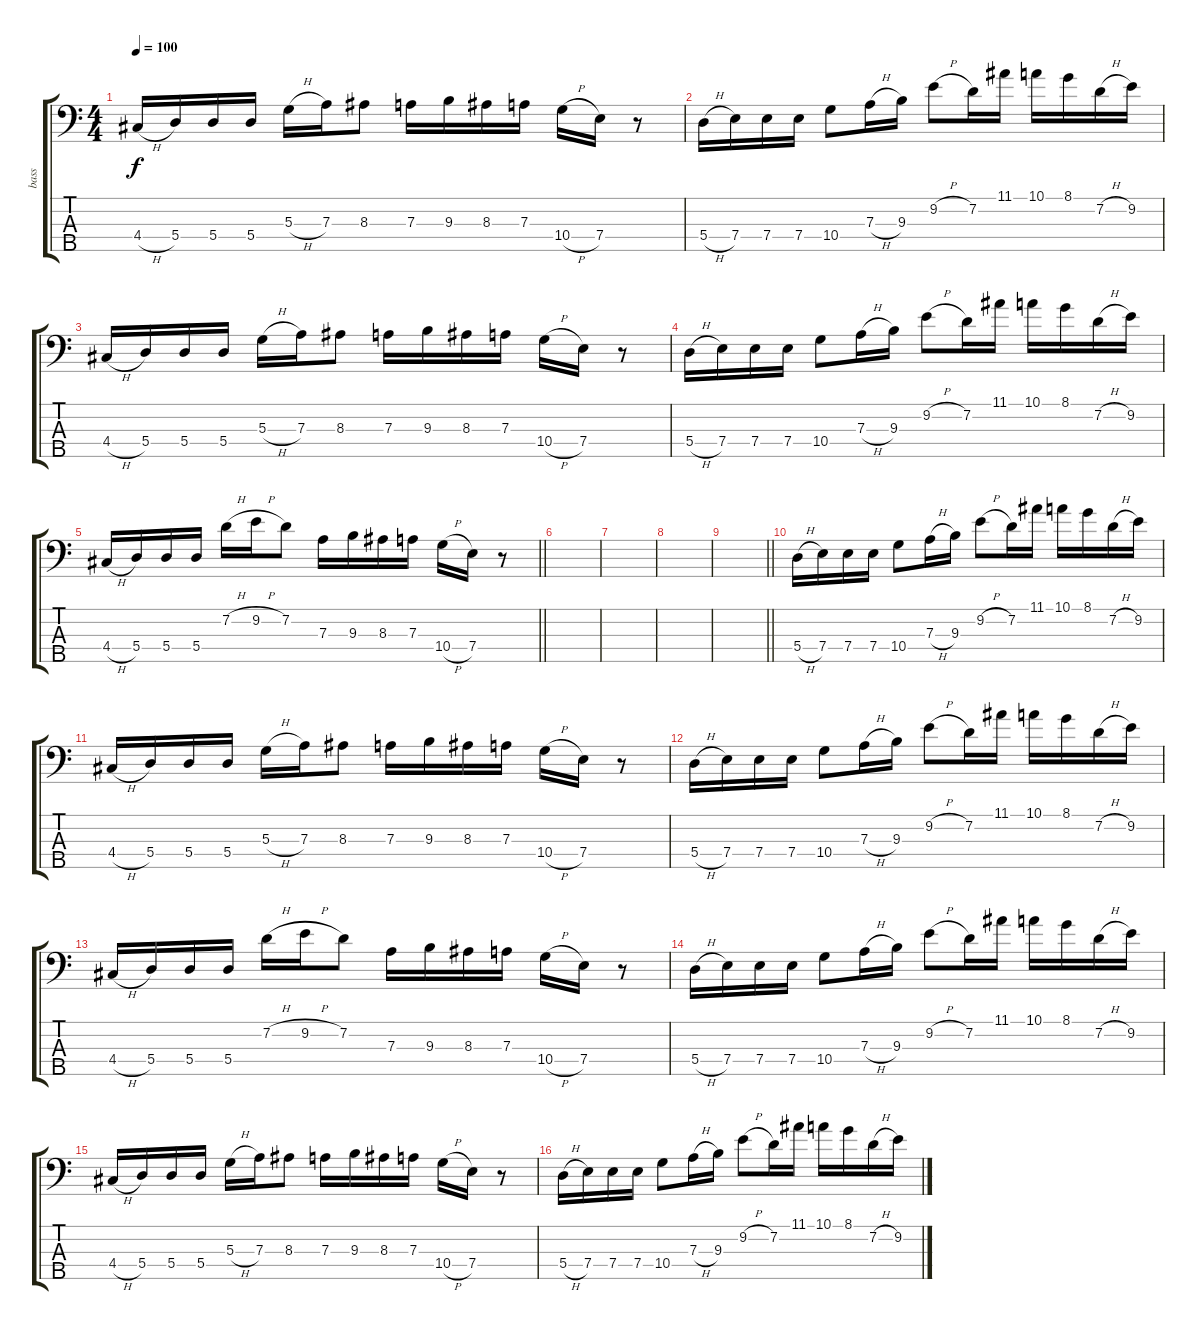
\track ("bass" "bass") {instrument slapbass2}
\staff {score tabs}
\tuning (B2 G2 D2 A1 E1) {hide}
\ts (4 4)
\tempo 100
\clef f4
\ks c
4.4{h}.16{dy f} 5.4.16 5.4.16 5.4.16 5.3{h}.16 7.3.16 8.3.8 7.3.16 9.3.16 8.3.16 7.3.16 10.4{h}.16 7.4.16 r.8 |
5.4{h}.16 7.4.16 7.4.16 7.4.16 10.4.8 7.3{h}.16 9.3.16 9.2{h}.8 7.2.16 11.1.16 10.1.16 8.1.16 7.2{h}.16 9.2.16 |
4.4{h}.16 5.4.16 5.4.16 5.4.16 5.3{h}.16 7.3.16 8.3.8 7.3.16 9.3.16 8.3.16 7.3.16 10.4{h}.16 7.4.16 r.8 |
5.4{h}.16 7.4.16 7.4.16 7.4.16 10.4.8 7.3{h}.16 9.3.16 9.2{h}.8 7.2.16 11.1.16 10.1.16 8.1.16 7.2{h}.16 9.2.16 |
\barLineRight lightlight
4.4{h}.16 5.4.16 5.4.16 5.4.16 7.2{h}.16 9.2{h}.16 7.2.8 7.3.16 9.3.16 8.3.16 7.3.16 10.4{h}.16 7.4.16 r.8 |
|
|
|
\barLineRight lightlight
|
5.4{h}.16 7.4.16 7.4.16 7.4.16 10.4.8 7.3{h}.16 9.3.16 9.2{h}.8 7.2.16 11.1.16 10.1.16 8.1.16 7.2{h}.16 9.2.16 |
4.4{h}.16 5.4.16 5.4.16 5.4.16 5.3{h}.16 7.3.16 8.3.8 7.3.16 9.3.16 8.3.16 7.3.16 10.4{h}.16 7.4.16 r.8 |
5.4{h}.16 7.4.16 7.4.16 7.4.16 10.4.8 7.3{h}.16 9.3.16 9.2{h}.8 7.2.16 11.1.16 10.1.16 8.1.16 7.2{h}.16 9.2.16 |
4.4{h}.16 5.4.16 5.4.16 5.4.16 7.2{h}.16 9.2{h}.16 7.2.8 7.3.16 9.3.16 8.3.16 7.3.16 10.4{h}.16 7.4.16 r.8 |
5.4{h}.16 7.4.16 7.4.16 7.4.16 10.4.8 7.3{h}.16 9.3.16 9.2{h}.8 7.2.16 11.1.16 10.1.16 8.1.16 7.2{h}.16 9.2.16 |
4.4{h}.16 5.4.16 5.4.16 5.4.16 5.3{h}.16 7.3.16 8.3.8 7.3.16 9.3.16 8.3.16 7.3.16 10.4{h}.16 7.4.16 r.8 |
5.4{h}.16 7.4.16 7.4.16 7.4.16 10.4.8 7.3{h}.16 9.3.16 9.2{h}.8 7.2.16 11.1.16 10.1.16 8.1.16 7.2{h}.16 9.2.16
